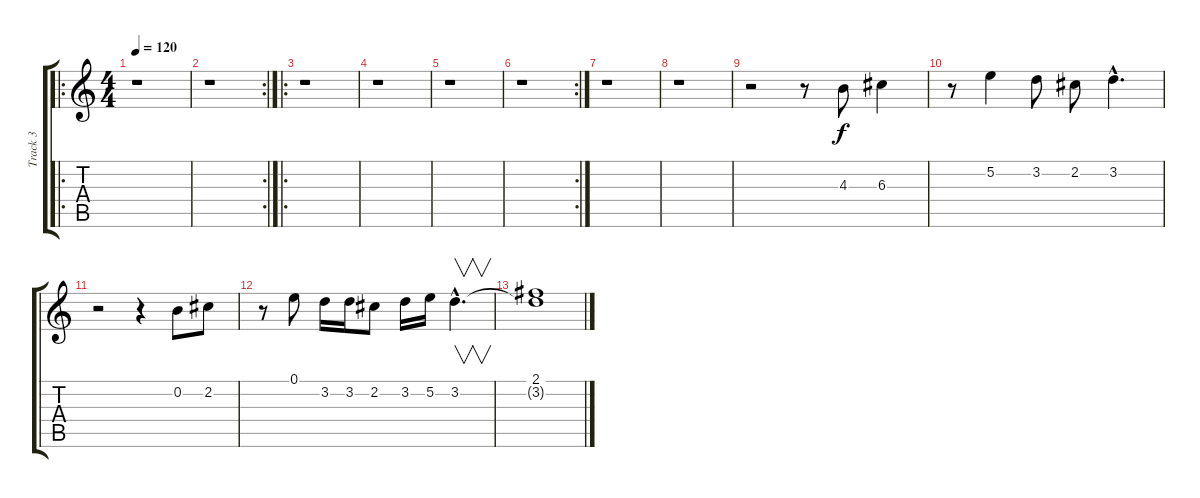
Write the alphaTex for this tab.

\track ("Track 3" "Track 3") {instrument electricguitarclean}
\staff {score tabs}
\tuning (E4 B3 G3 D3 A2 E2) {hide}
\ro
\ts (4 4)
\tempo 120
\clef g2
\ks c
r.1{dy f} |
\rc 2
r.1 |
\ro
r.1 |
r.1 |
r.1 |
\rc 2
r.1 |
r.1 |
r.1 |
r.2{volume 9 balance 15 instrument electricguitarclean} r.8 4.3.8 6.3.4 |
r.8 5.2.4 3.2.8 2.2.8 3.2{hac}.4{d} |
r.2{volume 6} r.4 0.2.8 2.2.8 |
r.8{volume 4} 0.1.8 3.2.16 3.2.16 2.2.8 3.2.16 5.2.16 3.2{hac}.4{v d} |
(2.1 3.2{t}).1
